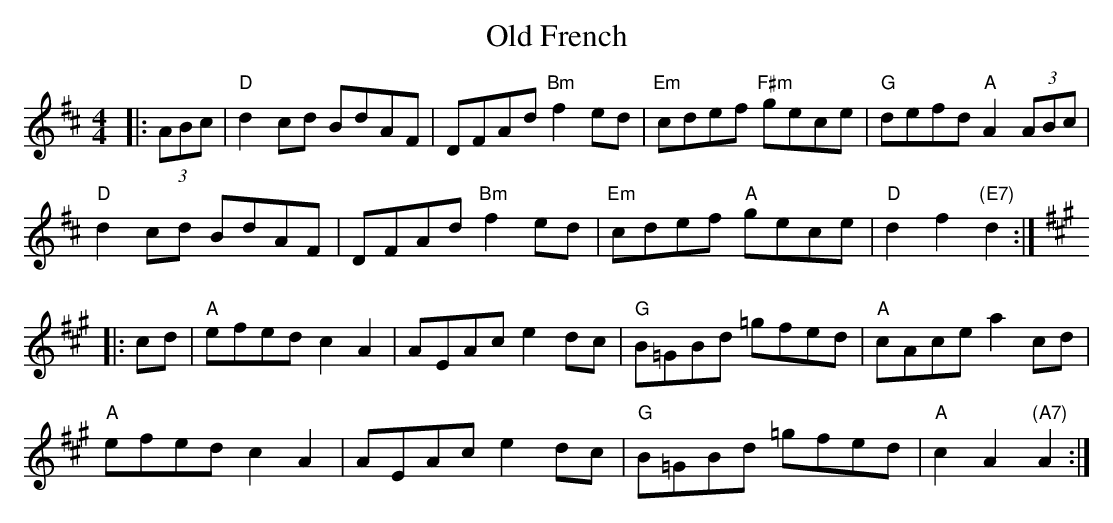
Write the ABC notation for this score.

X:1
T: Old French
M: 4/4
L: 1/8
K: D
|:(3ABc|\
"D"d2cd BdAF|DFAd "Bm"f2ed|"Em"cdef "F#m"gece|"G"defd "A"A2(3ABc|
"D"d2cd BdAF|DFAd "Bm"f2ed|"Em"cdef "A"gece|"D"d2f2 "(E7)"d2:|
K: A
|:cd|\
"A"efed c2A2|AEAce2dc|"G"B=GBd =gfed|"A"cAcea2cd|
"A"efedc2A2|AEAc e2dc|"G"B=GBd =gfed|"A"c2A2"(A7)"A2:|
